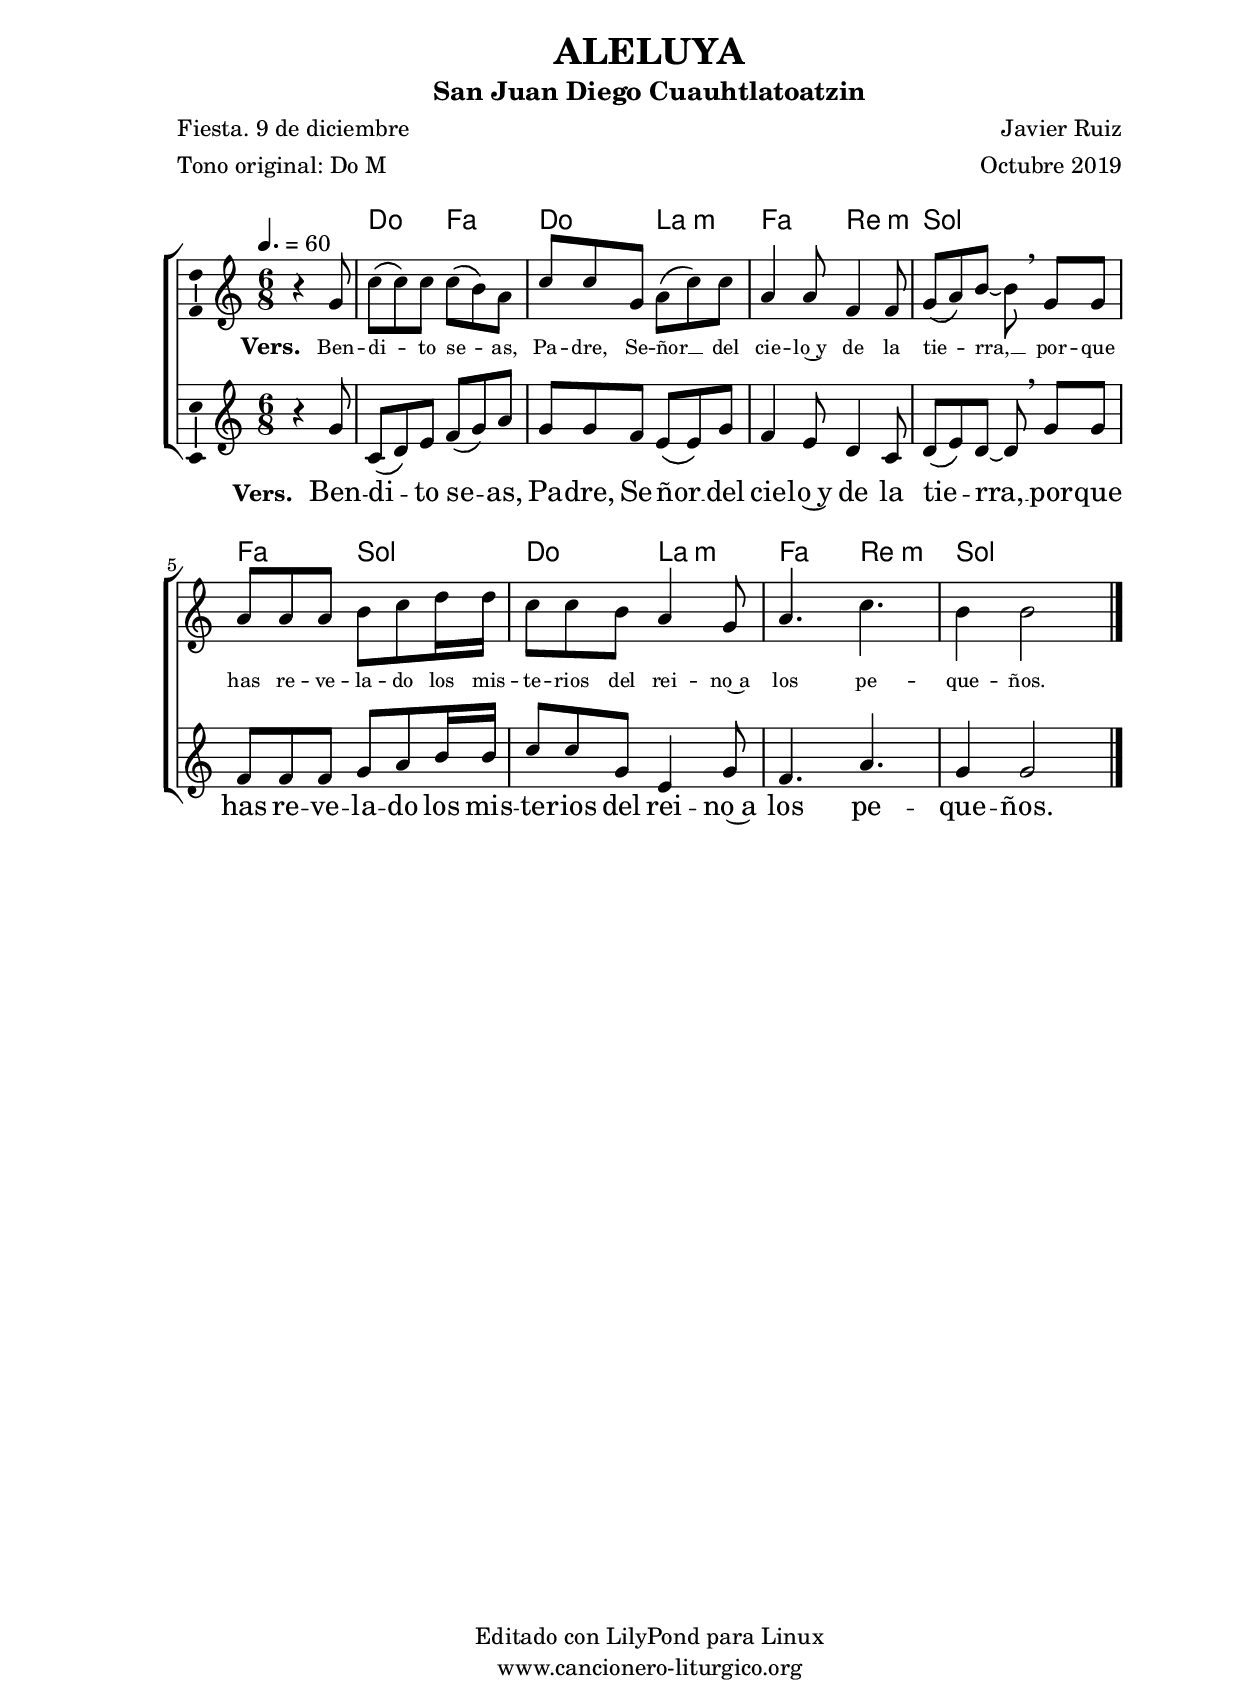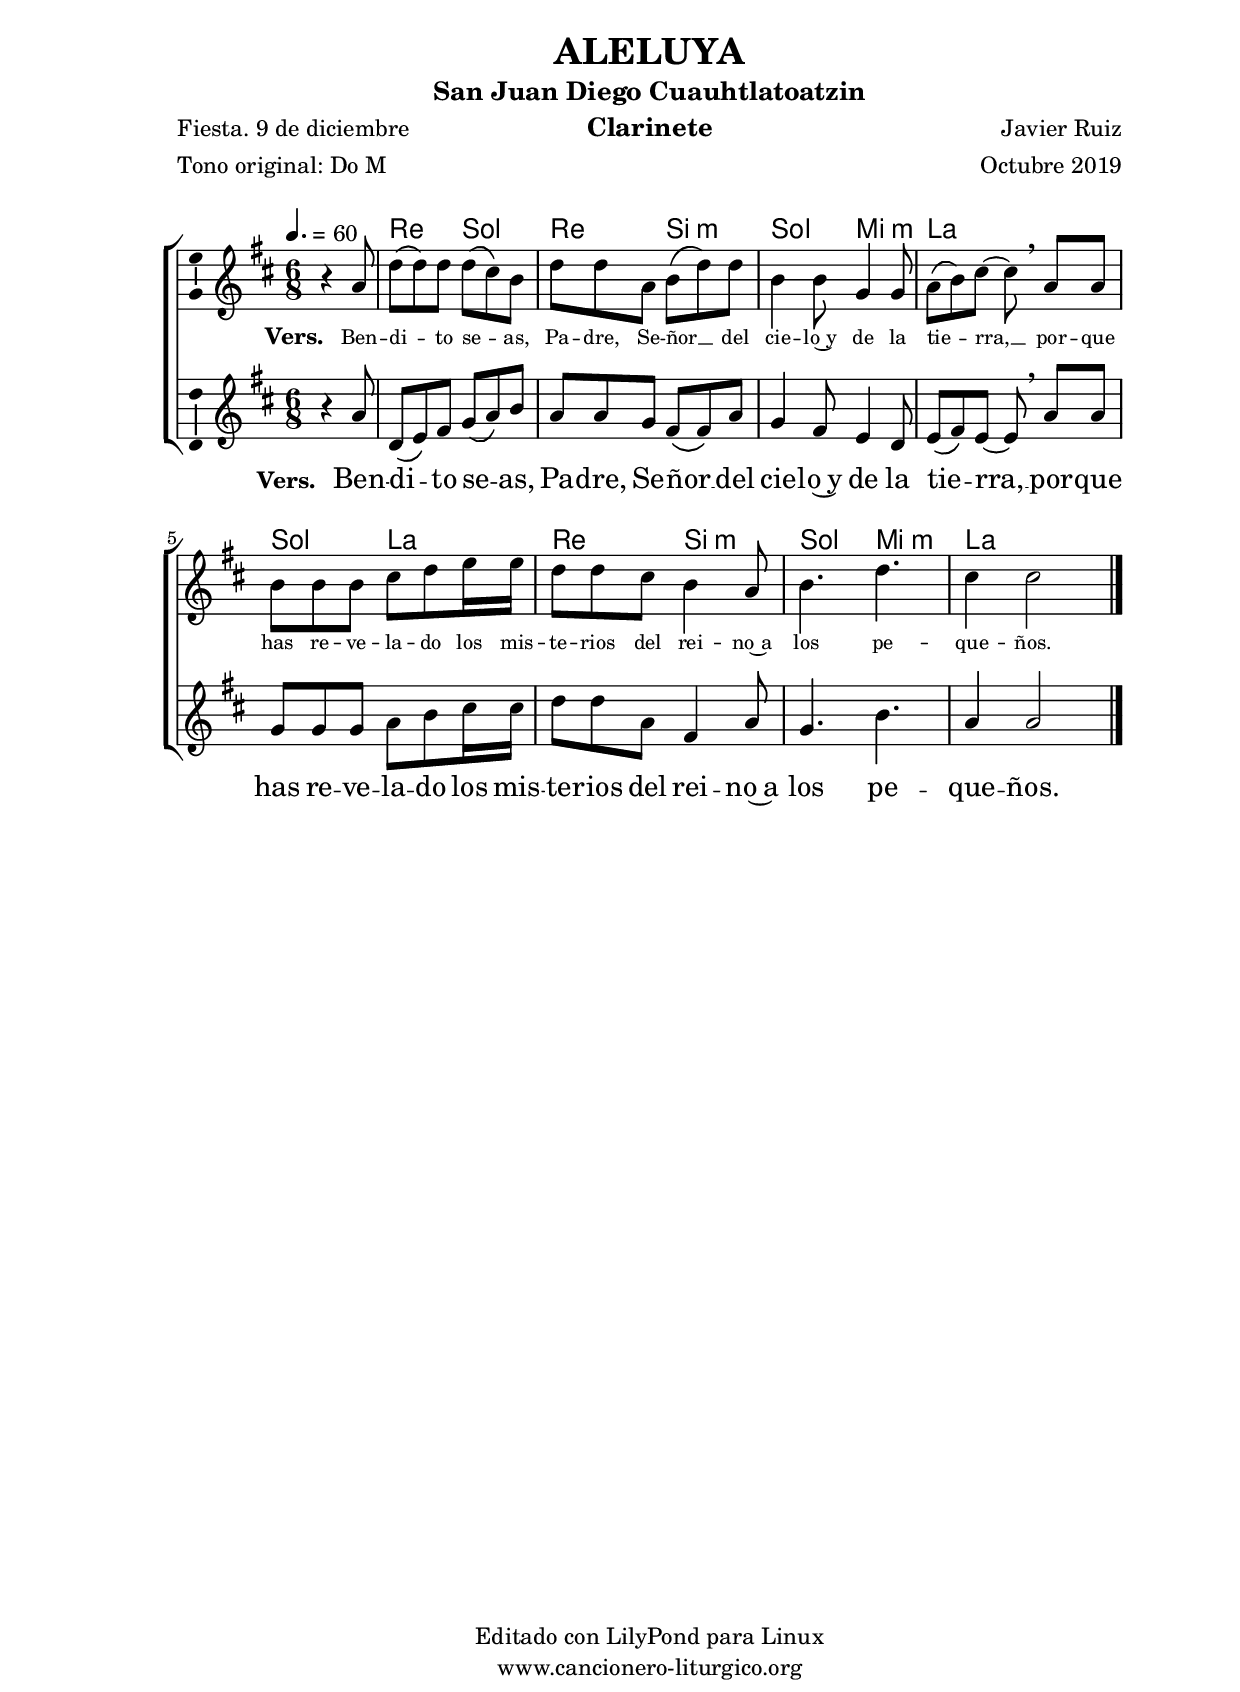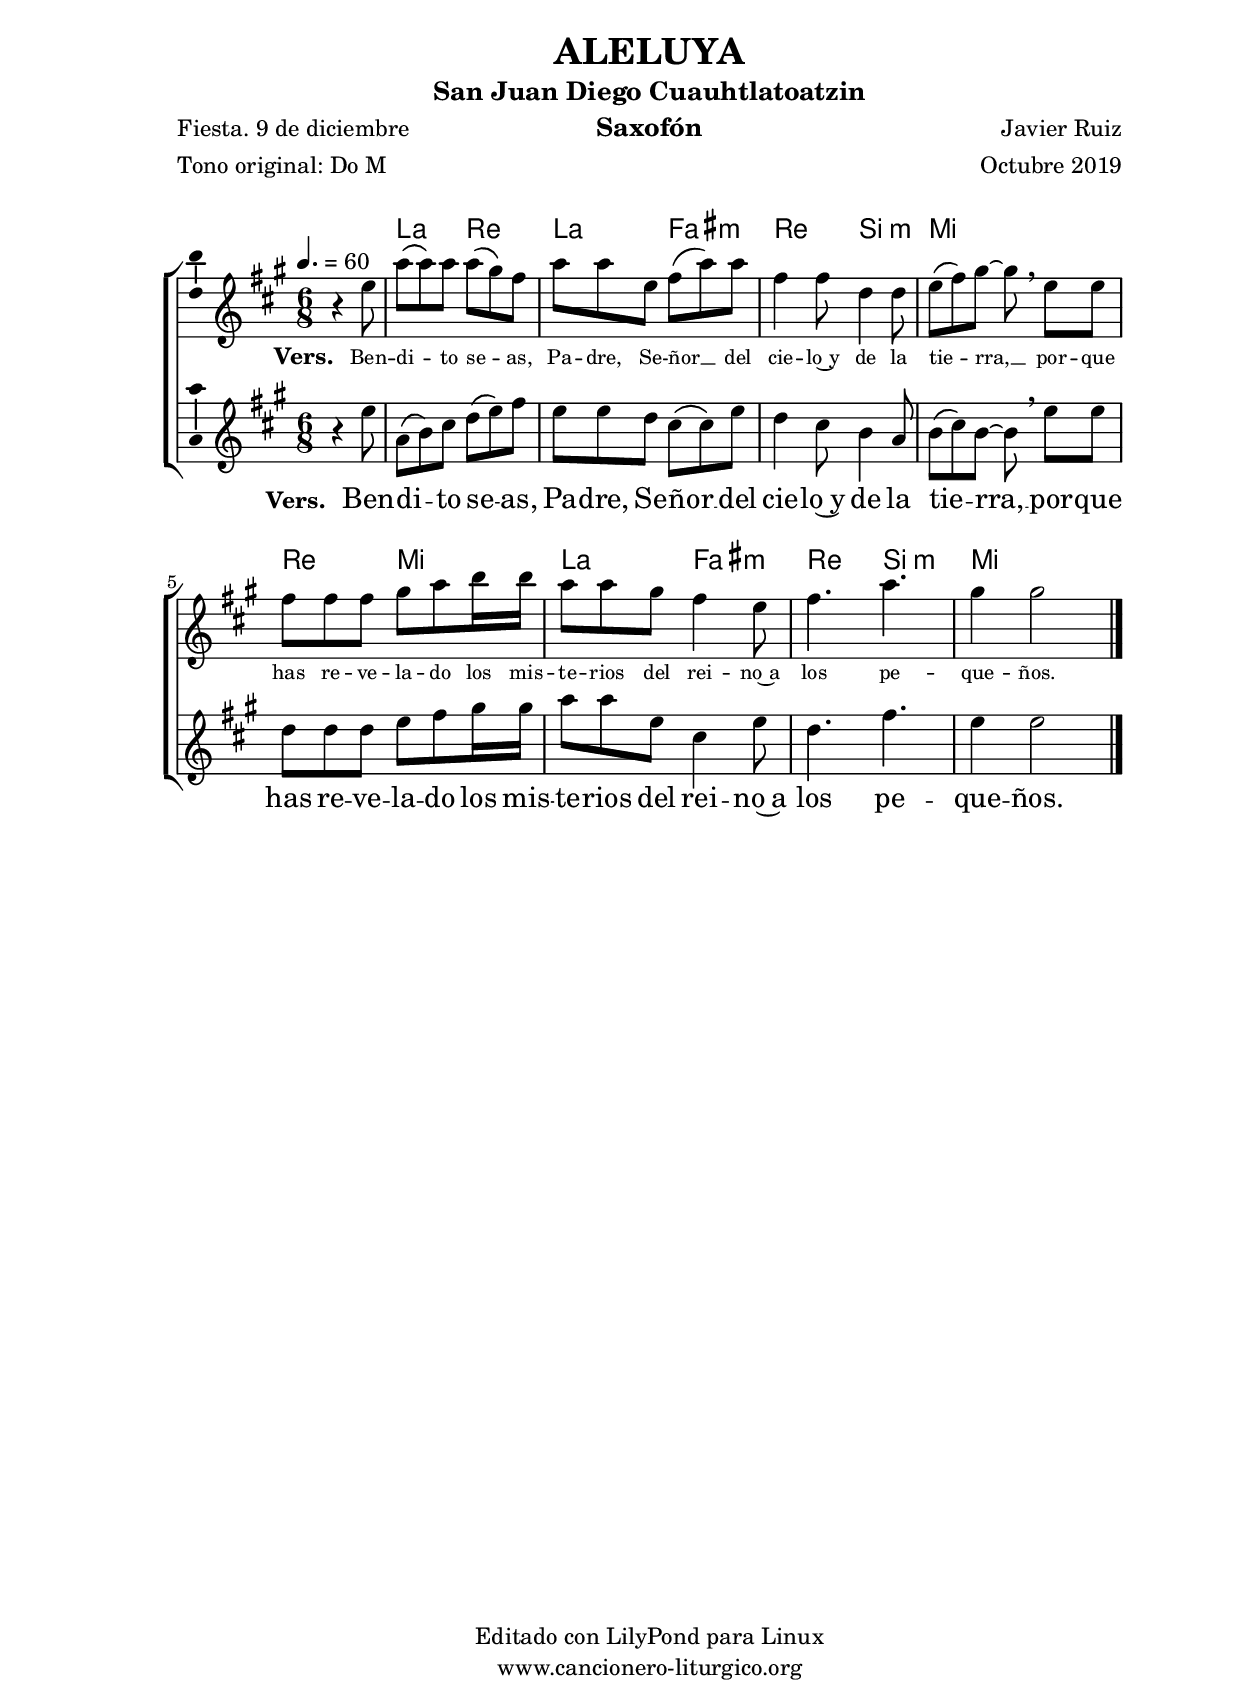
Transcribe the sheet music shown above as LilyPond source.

%
%para convertir .midi en .wav:
%timidity filename.midi -Ow -o finename.wav
%
%
%Para convertir de .wav a .mp3:
%lame -h -m j filename.wav
%
%
%para escuchar el midi:
%timidity nombrefichero.midi
%


%versión de lilypond para la que se ha escrito esta partitura:
\version "2.16.0"

	%Tamaño papel
	#(set-default-paper-size "a4")
	%Tamaño partitura
	#(set-global-staff-size 20)
	%No responde al pulsar sobre una nota
	#(ly:set-option 'point-and-click #f)

%parámetros del encabezamiento:
\header {
	title = "ALELUYA"
	subtitle = "San Juan Diego Cuauhtlatoatzin"
	composer = "Javier Ruiz"
	poet = "Fiesta. 9 de diciembre"
	meter = "Tono original: Do M"
	arranger = "Octubre 2019"
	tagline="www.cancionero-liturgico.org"
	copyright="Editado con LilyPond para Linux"
	tiempo = "Adviento"
	usos = "Aleluya"
	letra = "Aleluya. Bendito seas, Padre, Señor del cielo y de la tierra, porque has revelado los misterios del reino a los pequeños."
	}

%parámetros asociados al papel:
\paper  {
	oddHeaderMarkup = \markup {\fill-line { \on-the-fly #not-first-page \fromproperty #'header:title \on-the-fly #not-first-page \fromproperty #'header:composer }}
	evenHeaderMarkup = \markup {\fill-line { \fromproperty #'header:composer \fromproperty #'header:title }}
	#(set-paper-size "a4")
	print-page-number = ##f
	first-page-number = 1
	print-first-page-number = ##f
%	head-separation = 3.0 \cm
	top-margin = 1.5 \cm
%	top-margin = 2.0 \cm
%%%	bottom-margin = 0.5\cm
	bottom-margin = 0.2\cm
	left-margin = 3.0 \cm
	line-width = 16.0 \cm 
	indent = 0\mm
	interscoreline = 2.\mm
	between-system-space = 15\mm
%	para que las partituras no llenen la hoja:
	ragged-bottom = ##t
%	idem para la última hoja:
	ragged-last-bottom = ##f
%	para que las partituras llenen el ancho del papel:
	ragged-last = ##f
	after-title-space = 2.5 \cm
%page-count=2
system-count=2

	%Flexible Vertical Spacing
%	markup-markup-spacing =
%	#'((basic-distance . 15) (minimum-distance . 15) (padding . 3))
	markup-system-spacing =
	#'((basic-distance . 15) (minimum-distance . 15) (padding . 3))
	system-system-spacing =
	#'((basic-distance . 15) (minimum-distance . 15) (padding . 3))
	score-system-spacing =
	#'((basic-distance . 15) (minimum-distance . 15) (padding . 5))
%	top-system-spacing = % header
%	#'((basic-distance . 8) (minimum-distance . 0) (padding . 0))
%	top-markup-spacing =
%	#'((basic-distance . 20) (minimum-distance . 20) (padding . 0))
	last-bottom-spacing = % footer
	#'((basic-distance . 5) (minimum-distance . 5) (padding . 0))
%	score-markup-spacing =
%	#'((basic-distance . 16) (minimum-distance . 13) (padding . 0))

	}


%parámetros que afectan a toda la partitura:
global =  {
	%clave de sol (G):
	\clef G
	%armadura:
%	\transpose ees f
	\key c \major
	\tempo 4.=60
	\set Score.tempoHideNote = ##f
	}


acordes = {
	\italianChords
	\chordmode {
%	\transpose ees f
{

s4.
c4. f c a:m f d:m g2. f4. g c a:m f d:m g2.

	}
	}
}


melodiatrompeta = 
%	\transpose ees f
{

	\relative c''{
	\time 6/8

\partial4.
r4.
r2.
e4 d8 c4 b8
c4 c8 a b a
g8 f g~g4.
r2.
e'4 d8 c4 b8
c4 c8 a b c
d2.

}
	\bar "|."
	}


melodiabajo = 
%	\transpose ees f
{

	%clave de fa (F):
	\clef F

	\relative c{
	\time 6/8

\partial4.
r4.
c4 c8 f4 f8
c4 d8 e4 c8
f4 f8 d4 d8
g,4 g8 b d b
f'4 g8 a b a
c8 g e c d e
f4 e8 d4 c8
g2.

}
	\bar "|."
	}





melodiatres = 
%	\transpose ees f
{

	\relative c'{
	\time 6/8

\partial4.
r4 g'8
c8 \(c\) c c \(b\) a
c8 c g8 a \(c8\) c
a4 a8 f4 f8
g8 \(a\) b8~b \breathe g8 g
a8 a a8 b c d16 d
c8 c b8 a4 g8
a4. c
b4 b2

}

	\bar "|."
	}


melodia = 
%	\transpose ees f
{

	\relative c'{
	\time 6/8

\partial4.
r4 g'8
c,8 \(d\) e f8 \(g\) a
g8 g f8 e8 \(e\) g8
f4 e8 d4 c8
d8 \(e\) d8~d8 \breathe g8 g
f8 f f g a b16 b
c8 c g8 e4 g8
f4. a
g4 g2

}

	\bar "|."
	}


texto = \lyricmode {
\set stanza =#"Vers. " 
Ben -- di -- _ to se -- _ as, Pa -- dre,
Se -- ñor __ _ del cie -- lo~y de la tie -- _ rra, __
por -- que has re -- ve -- la -- do
los mis -- te -- rios del rei -- no~a los pe -- que -- ños.

	}

textotres = \lyricmode {
\override LyricText #'font-size = #-1
\set stanza =#"Vers. " 
Ben -- di -- _ to se -- _ as, Pa -- dre,
Se -- ñor __ _ del cie -- lo~y de la tie -- _ rra, __
por -- que has re -- ve -- la -- do
los mis -- te -- rios del rei -- no~a los pe -- que -- ños.

	}


acordesStaff = \context ChordNames = acordesStaff <<
	\set chordChanges = ##t
	\acordes
	>>

voztrompetaStaff = \context Voice = voztrompetaStaff
<<
	\override Staff.StaffSymbol #'staff-space = #(magstep -0.35)
	\set Staff.midiInstrument = #"trumpet"
	\set Staff.midiMinimumVolume = #0.4
	\set Staff.midiMaximumVolume = #0.6
	\global
	\melodiatrompeta
	>>

voztresStaff = \context Voice = voztresStaff
\with {\consists "Ambitus_engraver"}
<<
%	\override Staff.StaffSymbol #'staff-space = #(magstep -0.35)
	\set Staff.midiInstrument = #"violin"
	\set Staff.midiMinimumVolume = #0.6
	\set Staff.midiMaximumVolume = #0.8
	\global
	\relative c' \melodiatres
	>>

vozStaff = \context Voice = vozStaff
\with {\consists "Ambitus_engraver"}
<<
%	\set Staff.instrumentName = ""
%	\set Staff.shortInstrumentName = ""
%	\set Staff.midiInstrument = #"clarinet"
%	\set Staff.midiInstrument = #"cello"
	\set Staff.midiInstrument = #"flute"
%	\set Staff.midiInstrument = #"electric guitar (jazz)"
%	\set Staff.midiInstrument = #"english horn"
%	\set Staff.midiInstrument = #"violin"
%	\set Staff.midiInstrument = #"glockenspiel"
	\set Staff.midiMinimumVolume = #0.8
	\set Staff.midiMaximumVolume = #1.0
	\global
	\melodia
	>>

vozbajoStaff = \context Voice = vozbajoStaff
<<
	\override Staff.StaffSymbol #'staff-space = #(magstep -0.35)
	\set Staff.midiInstrument = #"english horn"
	\set Staff.midiMinimumVolume = #0.6
	\set Staff.midiMaximumVolume = #0.8
	\global
	\melodiabajo
	>>

textoStaff = \context Lyrics = textoStaff <<
	\lyricsto vozStaff \texto
	>>

textotresStaff = \context Lyrics = textotresStaff <<
	\lyricsto voztresStaff \textotres
	>>


\book {
	\score {
		<<
		\context ChoirStaff {
%			\override StaffGroup.SystemStartBracket #'collapse-height = #1
%			\override Score.SystemStartBar #'collapse-height = #1
			<<
			\acordesStaff
%			\voztrompetaStaff
			\voztresStaff
			\textotresStaff
			\vozStaff
			\textoStaff
%			\vozbajoStaff
			>>
			}
		>>
		\layout {
	    		\context {
				\Lyrics
				\override LyricText #'font-size = #2
				}
	   		 \context {
				\Score
				\override StaffSymbol #'staff-space = #(magstep +3)
				}
			}
		}
	\score {
		\unfoldRepeats
		<<
		\context ChoirStaff {
			<<
			\acordesStaff
			\voztrompetaStaff
			\voztresStaff
			\vozStaff
			\vozbajoStaff
			>>
			}
		>>
		\midi {
	  		\context {
	  			\Score
				tempoWholesPerMinute = #(ly:make-moment 70 4)
				}
			}
		}
	}


%Partitura para clarinete
#(define output-suffix "C")
\book {
	\header{
		instrument = "Clarinete"
		}
	\score {
		<<
		\context ChoirStaff {
%			\override StaffGroup.SystemStartBracket #'collapse-height = #1
%			\override Score.SystemStartBar #'collapse-height = #1
\transpose c d
			<<
			\acordesStaff
%			\voztrompetaStaff
			\voztresStaff
			\textotresStaff
			\vozStaff
			\textoStaff
%			\vozbajoStaff
			>>
			}
		>>
		\layout {
	    		\context {
				\Lyrics
				\override LyricText #'font-size = #2
				}
	   		 \context {
				\Score
				\override StaffSymbol #'staff-space = #(magstep +3)
				}
			}
		}
	}


%Partitura para saxofón
#(define output-suffix "S")
\book {
	\header{
		instrument = "Saxofón"
		}
	\score {
		<<
		\context ChoirStaff {
%			\override StaffGroup.SystemStartBracket #'collapse-height = #1
%			\override Score.SystemStartBar #'collapse-height = #1
\transpose c a
			<<
			\acordesStaff
%			\voztrompetaStaff
			\voztresStaff
			\textotresStaff
			\vozStaff
			\textoStaff
%			\vozbajoStaff
			>>
			}
		>>
		\layout {
	    		\context {
				\Lyrics
				\override LyricText #'font-size = #2
				}
	   		 \context {
				\Score
				\override StaffSymbol #'staff-space = #(magstep +3)
				}
			}
		}
	}


